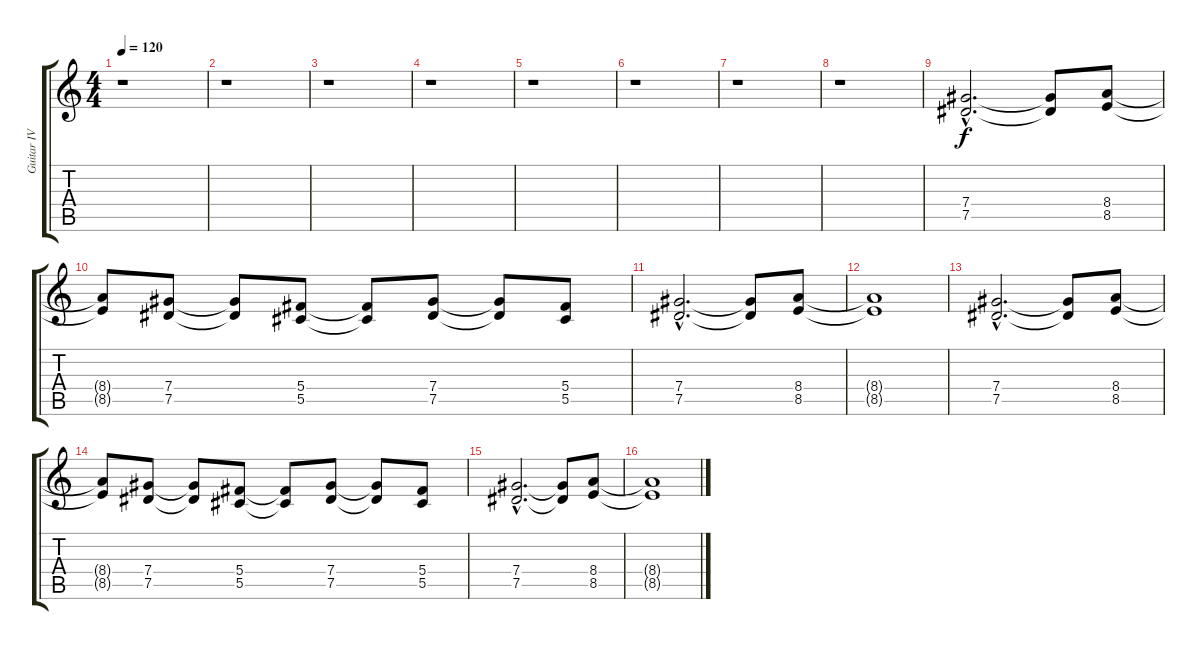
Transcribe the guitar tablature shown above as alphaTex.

\track ("Guitar IV" "Guitar IV") {instrument distortionguitar}
\staff {score tabs}
\tuning (Eb4 Bb3 Gb3 Db3 Ab2 Eb2) {hide}
\ts (4 4)
\tempo 120
\clef g2
\ks c
r.1{dy f} |
r.1 |
r.1 |
r.1 |
r.1 |
r.1 |
r.1 |
r.1 |
(7.4{hac} 7.5{hac}).2{d} (7.4{t} 7.5{t}).8 (8.4 8.5).8 |
(8.4{t} 8.5{t}).8 (7.4 7.5).8 (7.4{t} 7.5{t}).8 (5.4 5.5).8 (5.4{t} 5.5{t}).8 (7.4 7.5).8 (7.4{t} 7.5{t}).8 (5.4 5.5).8 |
(7.4{hac} 7.5{hac}).2{d} (7.4{t} 7.5{t}).8 (8.4 8.5).8 |
(8.4{t} 8.5{t}).1 |
(7.4{hac} 7.5{hac}).2{d} (7.4{t} 7.5{t}).8 (8.4 8.5).8 |
(8.4{t} 8.5{t}).8 (7.4 7.5).8 (7.4{t} 7.5{t}).8 (5.4 5.5).8 (5.4{t} 5.5{t}).8 (7.4 7.5).8 (7.4{t} 7.5{t}).8 (5.4 5.5).8 |
(7.4{hac} 7.5{hac}).2{d} (7.4{t} 7.5{t}).8 (8.4 8.5).8 |
(8.4{t} 8.5{t}).1
